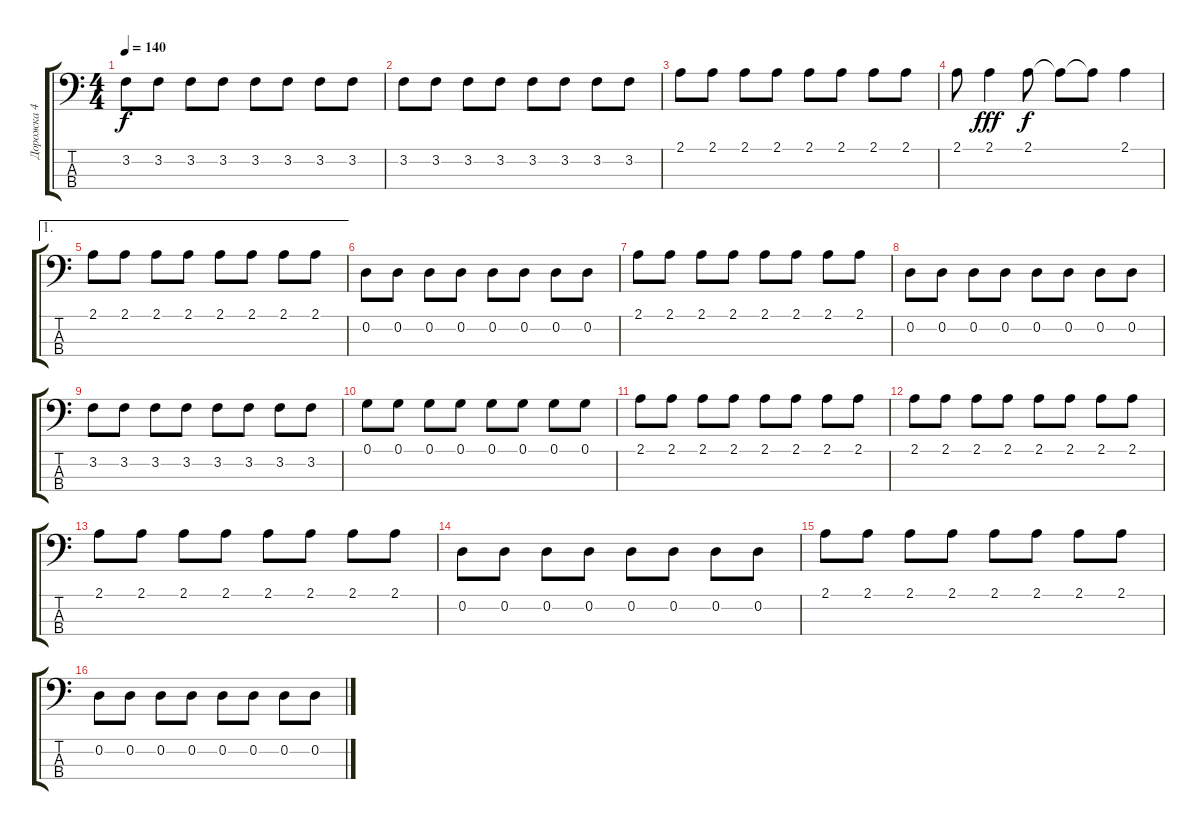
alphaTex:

\track ("Дорожка 4" "Дорожка 4") {instrument electricbassfinger}
\staff {score tabs}
\tuning (G2 D2 A1 E1) {hide}
\ts (4 4)
\tempo 140
\clef f4
\ks c
3.2.8{dy f} 3.2.8 3.2.8 3.2.8 3.2.8 3.2.8 3.2.8 3.2.8 |
3.2.8 3.2.8 3.2.8 3.2.8 3.2.8 3.2.8 3.2.8 3.2.8 |
2.1.8 2.1.8 2.1.8 2.1.8 2.1.8 2.1.8 2.1.8 2.1.8 |
2.1.8 2.1.4{dy fff} 2.1.8{dy f} 2.1{t}.8 2.1{t}.8 2.1.4 |
\ae 1
2.1.8 2.1.8 2.1.8 2.1.8 2.1.8 2.1.8 2.1.8 2.1.8 |
0.2.8 0.2.8 0.2.8 0.2.8 0.2.8 0.2.8 0.2.8 0.2.8 |
2.1.8 2.1.8 2.1.8 2.1.8 2.1.8 2.1.8 2.1.8 2.1.8 |
0.2.8 0.2.8 0.2.8 0.2.8 0.2.8 0.2.8 0.2.8 0.2.8 |
3.2.8 3.2.8 3.2.8 3.2.8 3.2.8 3.2.8 3.2.8 3.2.8 |
0.1.8 0.1.8 0.1.8 0.1.8 0.1.8 0.1.8 0.1.8 0.1.8 |
2.1.8 2.1.8 2.1.8 2.1.8 2.1.8 2.1.8 2.1.8 2.1.8 |
2.1.8 2.1.8 2.1.8 2.1.8 2.1.8 2.1.8 2.1.8 2.1.8 |
2.1.8 2.1.8 2.1.8 2.1.8 2.1.8 2.1.8 2.1.8 2.1.8 |
0.2.8 0.2.8 0.2.8 0.2.8 0.2.8 0.2.8 0.2.8 0.2.8 |
2.1.8 2.1.8 2.1.8 2.1.8 2.1.8 2.1.8 2.1.8 2.1.8 |
0.2.8 0.2.8 0.2.8 0.2.8 0.2.8 0.2.8 0.2.8 0.2.8
